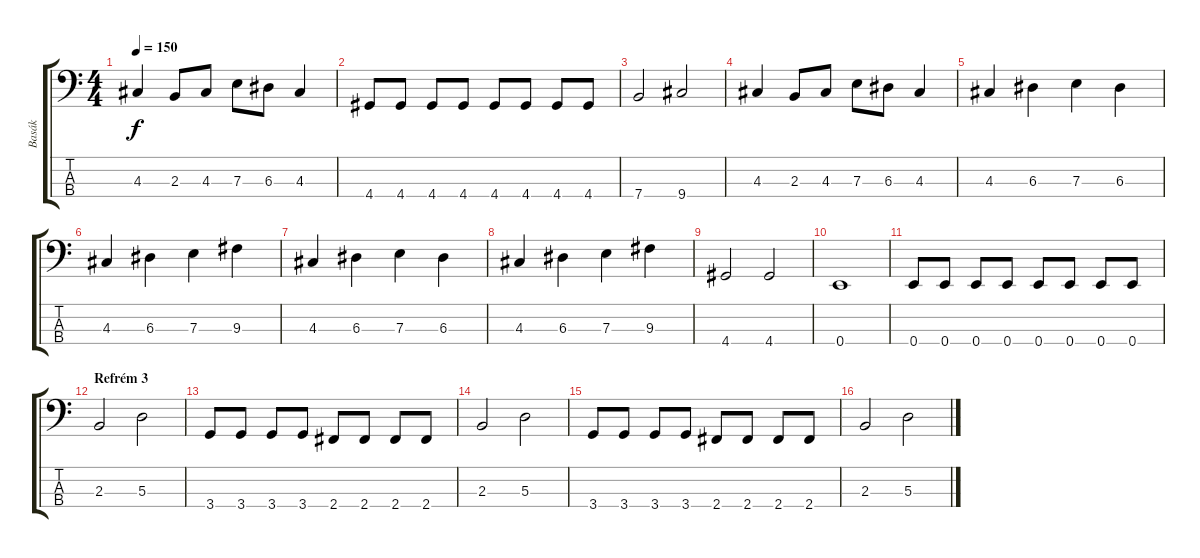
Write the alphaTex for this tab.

\track ("Basák" "Basák") {instrument slapbass1}
\staff {score tabs}
\tuning (G2 D2 A1 E1) {hide}
\ts (4 4)
\tempo 150
\clef f4
\ks c
4.3.4{dy f} 2.3.8 4.3.8 7.3.8 6.3.8 4.3.4 |
4.4.8 4.4.8 4.4.8 4.4.8 4.4.8 4.4.8 4.4.8 4.4.8 |
7.4.2 9.4.2 |
4.3.4 2.3.8 4.3.8 7.3.8 6.3.8 4.3.4 |
4.3.4 6.3.4 7.3.4 6.3.4 |
4.3.4 6.3.4 7.3.4 9.3.4 |
4.3.4 6.3.4 7.3.4 6.3.4 |
4.3.4 6.3.4 7.3.4 9.3.4 |
4.4.2 4.4.2 |
0.4.1 |
0.4.8 0.4.8 0.4.8 0.4.8 0.4.8 0.4.8 0.4.8 0.4.8 |
\section ("" "Refrém 3")
2.3.2 5.3.2 |
3.4.8 3.4.8 3.4.8 3.4.8 2.4.8 2.4.8 2.4.8 2.4.8 |
2.3.2 5.3.2 |
3.4.8 3.4.8 3.4.8 3.4.8 2.4.8 2.4.8 2.4.8 2.4.8 |
2.3.2 5.3.2
